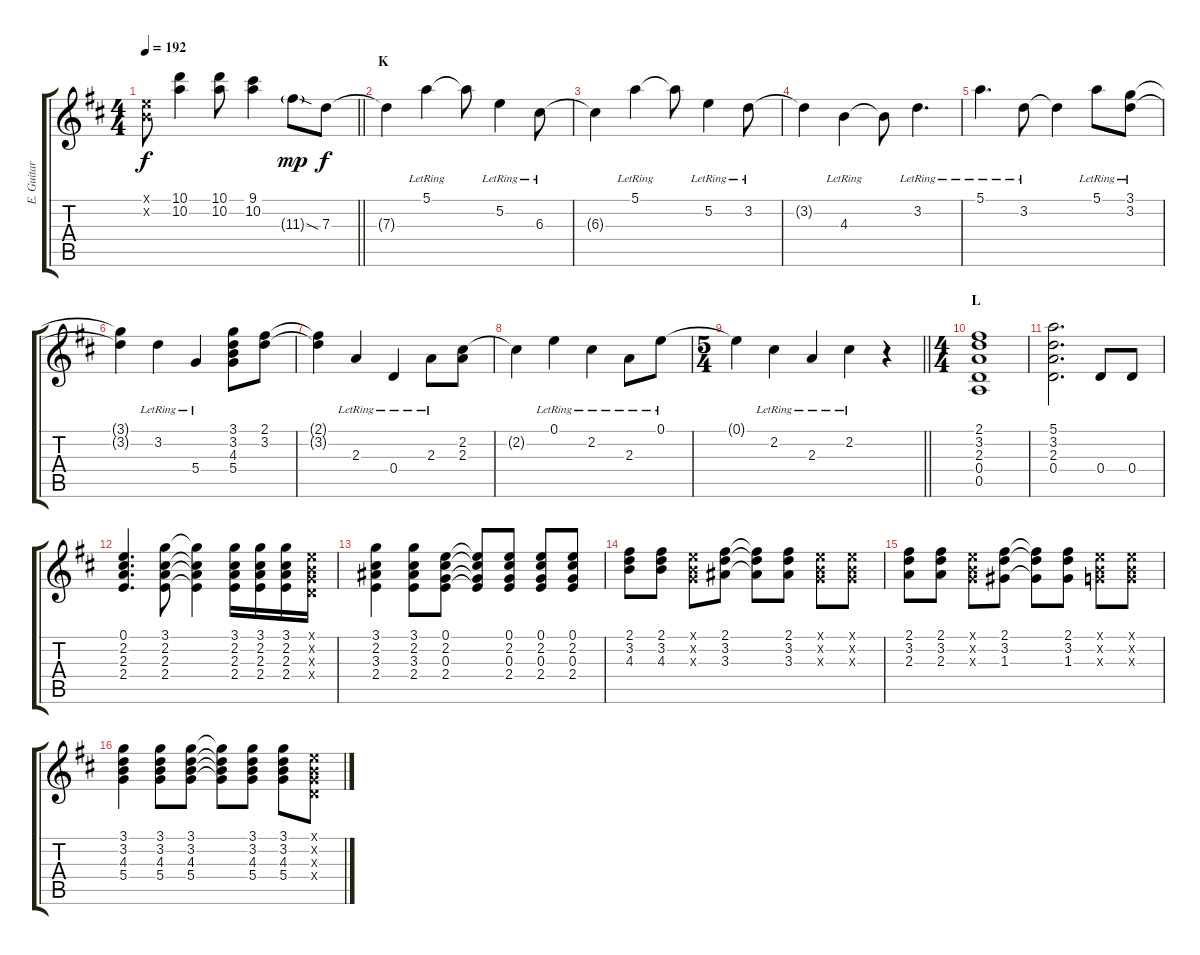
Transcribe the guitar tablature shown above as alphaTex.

\track ("E. Guitar I" "E. Guitar ") {instrument overdrivenguitar}
\staff {score tabs}
\tuning (E4 B3 G3 D3 A2 E2) {hide}
\ts (4 4)
\tempo 192
\clef g2
\barLineRight lightlight
\ks d
(0.1{x} 0.2{x}).8{dy f} (10.1 10.2).4 (10.1 10.2).8 (9.1 10.2).4 11.3{sod g}.8{txt " " dy mp} 7.3.8{dy f} |
\section ("" "K")
7.3{t}.4 5.1{lr}.4 5.1{t}.8 5.2{lr}.4 6.3{lr}.8 |
6.3{t}.4 5.1{lr}.4 5.1{t}.8 5.2{lr}.4 3.2{lr}.8 |
3.2{t}.4 4.3{lr}.4 4.3{t}.8 3.2{lr}.4{d} |
5.1{lr}.4{d} 3.2{lr}.8 3.2{t}.4 5.1{lr}.8 (3.1{lr} 3.2{lr}).8 |
(3.1{t} 3.2{t}).4 3.2{lr}.4 5.4{lr}.4 (3.1 3.2 4.3 5.4).8 (2.1 3.2).8 |
(2.1{t} 3.2{t}).4 2.3{lr}.4 0.4{lr}.4 2.3{lr}.8 (2.2 2.3).8 |
2.2{t}.4 0.1{lr}.4 2.2{lr}.4 2.3{lr}.8 0.1{lr}.8 |
\ts (5 4)
\barLineRight lightlight
0.1{t}.4 2.2{lr}.4 2.3{lr}.4 2.2{lr}.4 r.4 |
\ts (4 4)
\section ("" "L")
(2.1 3.2 2.3 0.4 0.5).1 |
(5.1 3.2 2.3 0.4).2{d} 0.4.8 0.4.8 |
(0.1 2.2 2.3 2.4).4{d} (3.1 2.2 2.3 2.4).8 (3.1{t} 2.2{t} 2.3{t} 2.4{t}).4 (3.1 2.2 2.3 2.4).16 (3.1 2.2 2.3 2.4).16 (3.1 2.2 2.3 2.4).16 (0.1{x} 0.2{x} 0.3{x} 0.4{x}).16 |
(3.1 2.2 3.3 2.4).4 (3.1 2.2 3.3 2.4).8 (0.1 2.2 0.3 2.4).8 (0.1{t} 2.2{t} 0.3{t} 2.4{t}).8 (0.1 2.2 0.3 2.4).8 (0.1 2.2 0.3 2.4).8 (0.1 2.2 0.3 2.4).8 |
(2.1 3.2 4.3).8 (2.1 3.2 4.3).8 (0.1{x} 0.2{x} 0.3{x}).8 (2.1 3.2 3.3).8 (2.1{t} 3.2{t} 3.3{t}).8 (2.1 3.2 3.3).8 (0.1{x} 0.2{x} 0.3{x}).8 (0.1{x} 0.2{x} 0.3{x}).8 |
(2.1 3.2 2.3).8 (2.1 3.2 2.3).8 (0.1{x} 0.2{x} 0.3{x}).8 (2.1 3.2 1.3).8 (2.1{t} 3.2{t} 1.3{t}).8 (2.1 3.2 1.3).8 (0.1{x} 0.2{x} 0.3{x}).8 (0.1{x} 0.2{x} 0.3{x}).8 |
(3.1 3.2 4.3 5.4).4 (3.1 3.2 4.3 5.4).8 (3.1 3.2 4.3 5.4).8 (3.1{t} 3.2{t} 4.3{t} 5.4{t}).8 (3.1 3.2 4.3 5.4).8 (3.1 3.2 4.3 5.4).8 (0.1{x} 0.2{x} 0.3{x} 0.4{x}).8
